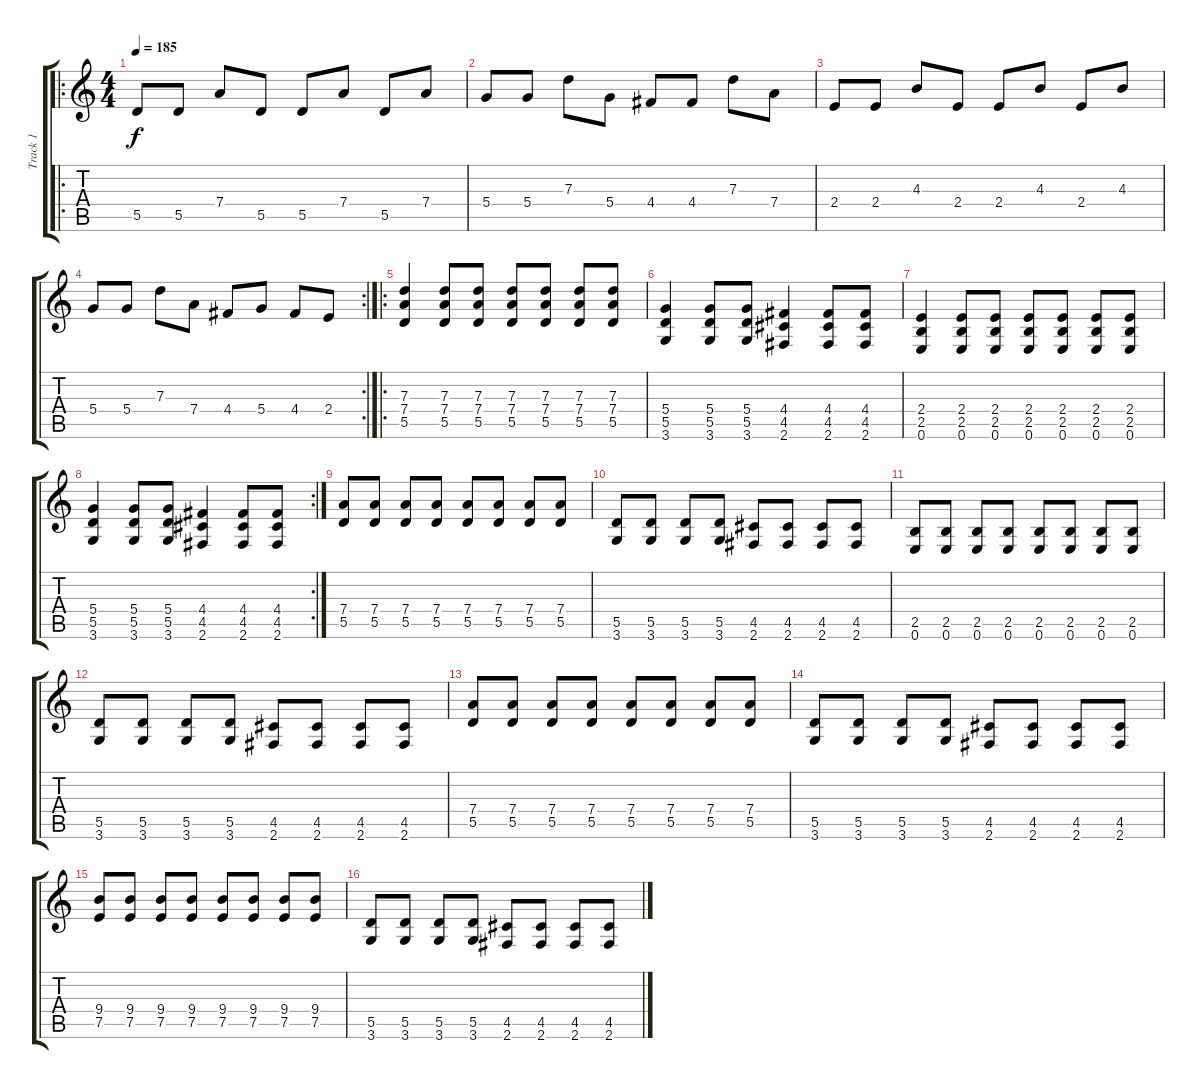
\track ("Track 1" "Track 1") {instrument distortionguitar}
\staff {score tabs}
\tuning (E4 B3 G3 D3 A2 E2) {hide}
\ro
\ts (4 4)
\tempo 185
\clef g2
\ks c
5.5.8{dy f} 5.5.8 7.4.8 5.5.8 5.5.8 7.4.8 5.5.8 7.4.8 |
5.4.8 5.4.8 7.3.8 5.4.8 4.4.8 4.4.8 7.3.8 7.4.8 |
2.4.8 2.4.8 4.3.8 2.4.8 2.4.8 4.3.8 2.4.8 4.3.8 |
\rc 2
5.4.8 5.4.8 7.3.8 7.4.8 4.4.8 5.4.8 4.4.8 2.4.8 |
\ro
(7.3 7.4 5.5).4 (7.3 7.4 5.5).8 (7.3 7.4 5.5).8 (7.3 7.4 5.5).8 (7.3 7.4 5.5).8 (7.3 7.4 5.5).8 (7.3 7.4 5.5).8 |
(5.4 5.5 3.6).4 (5.4 5.5 3.6).8 (5.4 5.5 3.6).8 (4.4 4.5 2.6).4 (4.4 4.5 2.6).8 (4.4 4.5 2.6).8 |
(2.4 2.5 0.6).4 (2.4 2.5 0.6).8 (2.4 2.5 0.6).8 (2.4 2.5 0.6).8 (2.4 2.5 0.6).8 (2.4 2.5 0.6).8 (2.4 2.5 0.6).8 |
\rc 2
(5.4 5.5 3.6).4 (5.4 5.5 3.6).8 (5.4 5.5 3.6).8 (4.4 4.5 2.6).4 (4.4 4.5 2.6).8 (4.4 4.5 2.6).8 |
(7.4 5.5).8 (7.4 5.5).8 (7.4 5.5).8 (7.4 5.5).8 (7.4 5.5).8 (7.4 5.5).8 (7.4 5.5).8 (7.4 5.5).8 |
(5.5 3.6).8 (5.5 3.6).8 (5.5 3.6).8 (5.5 3.6).8 (4.5 2.6).8 (4.5 2.6).8 (4.5 2.6).8 (4.5 2.6).8 |
(2.5 0.6).8 (2.5 0.6).8 (2.5 0.6).8 (2.5 0.6).8 (2.5 0.6).8 (2.5 0.6).8 (2.5 0.6).8 (2.5 0.6).8 |
(5.5 3.6).8 (5.5 3.6).8 (5.5 3.6).8 (5.5 3.6).8 (4.5 2.6).8 (4.5 2.6).8 (4.5 2.6).8 (4.5 2.6).8 |
(7.4 5.5).8 (7.4 5.5).8 (7.4 5.5).8 (7.4 5.5).8 (7.4 5.5).8 (7.4 5.5).8 (7.4 5.5).8 (7.4 5.5).8 |
(5.5 3.6).8 (5.5 3.6).8 (5.5 3.6).8 (5.5 3.6).8 (4.5 2.6).8 (4.5 2.6).8 (4.5 2.6).8 (4.5 2.6).8 |
(9.4 7.5).8 (9.4 7.5).8 (9.4 7.5).8 (9.4 7.5).8 (9.4 7.5).8 (9.4 7.5).8 (9.4 7.5).8 (9.4 7.5).8 |
(5.5 3.6).8 (5.5 3.6).8 (5.5 3.6).8 (5.5 3.6).8 (4.5 2.6).8 (4.5 2.6).8 (4.5 2.6).8 (4.5 2.6).8
